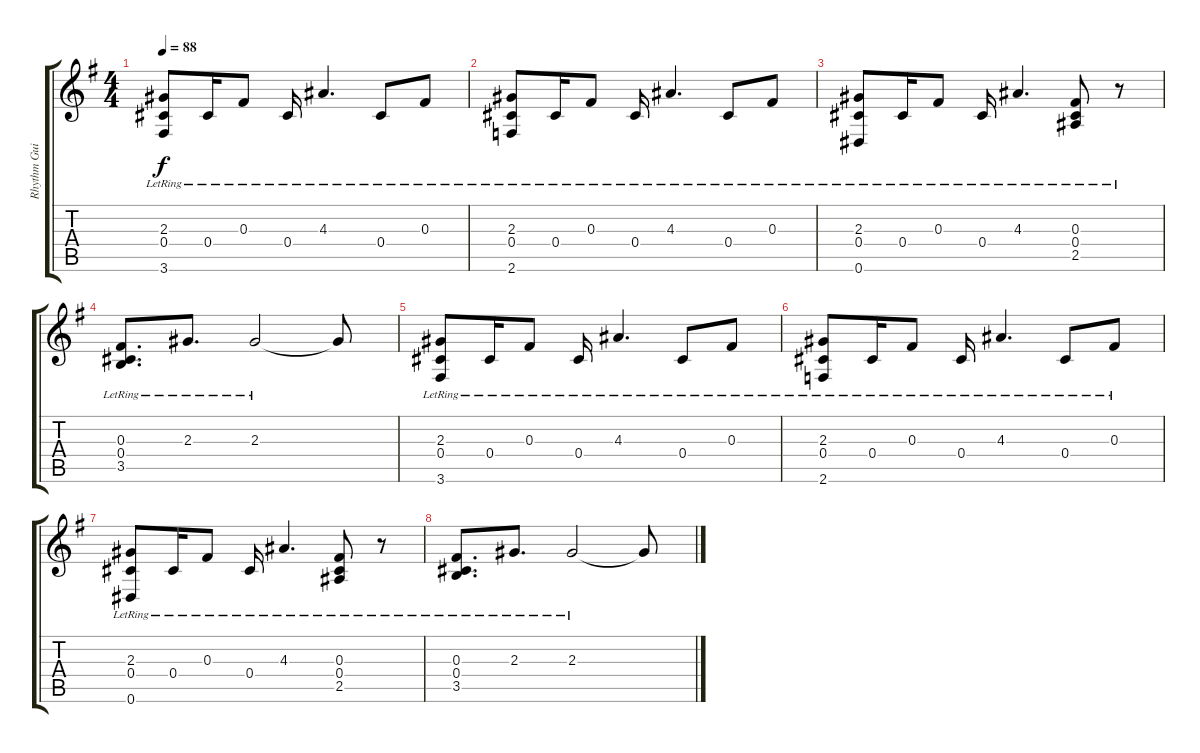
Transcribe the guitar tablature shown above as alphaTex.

\track ("Rhythm Guitar" "Rhythm Gui") {instrument acousticguitarsteel}
\staff {score tabs}
\tuning (Eb4 Bb3 Gb3 Db3 Ab2 Eb2) {hide}
\ts (4 4)
\tempo 88
\clef g2
\ks g
(2.3{lr} 0.4{lr} 3.6{lr}).8{dy f} 0.4{lr}.16 0.3{lr}.8 0.4{lr}.16 4.3{lr}.4{d} 0.4{lr}.8 0.3{lr}.8 |
(2.3{lr} 0.4{lr} 2.6{lr}).8 0.4{lr}.16 0.3{lr}.8 0.4{lr}.16 4.3{lr}.4{d} 0.4{lr}.8 0.3{lr}.8 |
(2.3{lr} 0.4{lr} 0.6{lr}).8 0.4{lr}.16 0.3{lr}.8 0.4{lr}.16 4.3{lr}.4{d} (0.3 0.4{lr} 2.5).8 r.8 |
(0.3{lr} 0.4{lr} 3.5{lr}).8{d} 2.3{lr}.8{d} 2.3{lr}.2 2.3{t}.8 |
(2.3{lr} 0.4{lr} 3.6{lr}).8 0.4{lr}.16 0.3{lr}.8 0.4{lr}.16 4.3{lr}.4{d} 0.4{lr}.8 0.3{lr}.8 |
(2.3{lr} 0.4{lr} 2.6{lr}).8 0.4{lr}.16 0.3{lr}.8 0.4{lr}.16 4.3{lr}.4{d} 0.4{lr}.8 0.3{lr}.8 |
(2.3{lr} 0.4{lr} 0.6{lr}).8 0.4{lr}.16 0.3{lr}.8 0.4{lr}.16 4.3{lr}.4{d} (0.3 0.4{lr} 2.5).8 r.8 |
(0.3{lr} 0.4{lr} 3.5{lr}).8{d} 2.3{lr}.8{d} 2.3{lr}.2 2.3{t}.8
